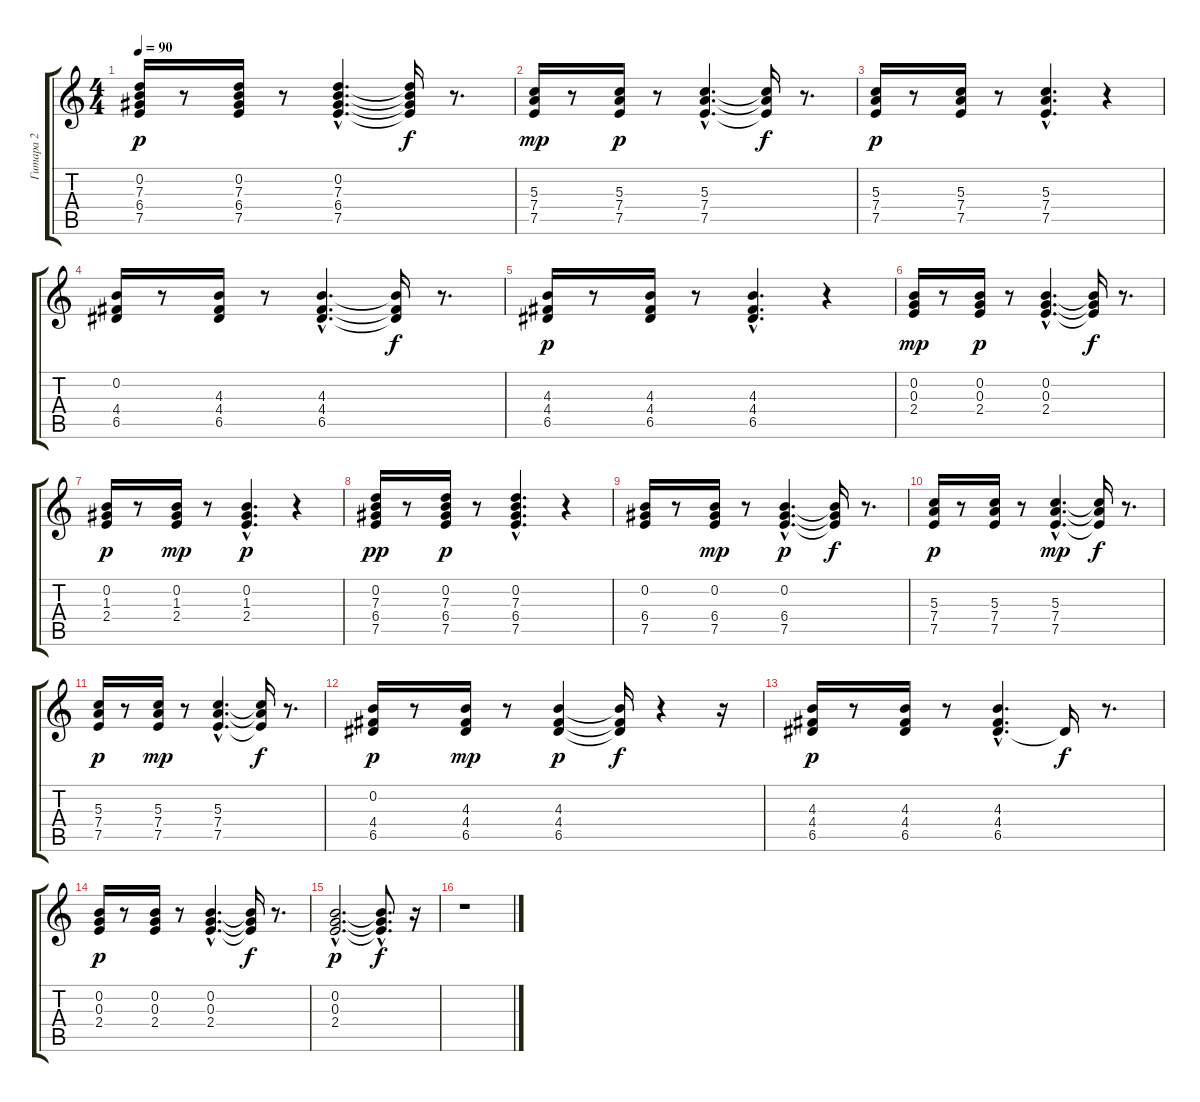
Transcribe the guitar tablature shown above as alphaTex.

\track ("Гитара 2" "Гитара 2") {instrument acousticguitarsteel}
\staff {score tabs}
\tuning (E4 B3 G3 D3 A2 E2) {hide}
\ts (4 4)
\tempo 90
\clef g2
\ks c
(0.2 7.3 6.4 7.5).16{dy p} r.8 (0.2 7.3 6.4 7.5).16 r.8 (0.2{hac} 7.3{hac} 6.4{hac} 7.5{hac}).4{d} (0.2{t} 7.3{t} 6.4{t} 7.5{t}).16{dy f} r.8{d} |
(5.3 7.4 7.5).16{dy mp} r.8 (5.3 7.4 7.5).16{dy p} r.8 (5.3{hac} 7.4{hac} 7.5{hac}).4{d} (5.3{t} 7.4{t} 7.5{t}).16{dy f} r.8{d} |
(5.3 7.4 7.5).16{dy p} r.8 (5.3 7.4 7.5).16 r.8 (5.3{hac} 7.4{hac} 7.5{hac}).4{d} r.4 |
(0.2 4.4 6.5).16 r.8 (4.3 4.4 6.5).16 r.8 (4.3{hac} 4.4{hac} 6.5{hac}).4{d} (4.3{t} 4.4{t} 6.5{t}).16{dy f} r.8{d} |
(4.3 4.4 6.5).16{dy p} r.8 (4.3 4.4 6.5).16 r.8 (4.3{hac} 4.4{hac} 6.5{hac}).4{d} r.4 |
(0.2 0.3 2.4).16{dy mp} r.8 (0.2 0.3 2.4).16{dy p} r.8 (0.2{hac} 0.3{hac} 2.4{hac}).4{d} (0.2{t} 0.3{t} 2.4{t}).16{dy f} r.8{d} |
(0.2 1.3 2.4).16{dy p} r.8 (0.2 1.3 2.4).16{dy mp} r.8 (0.2{hac} 1.3{hac} 2.4{hac}).4{d dy p} r.4 |
(0.2 7.3 6.4 7.5).16{dy pp} r.8 (0.2 7.3 6.4 7.5).16{dy p} r.8 (0.2{hac} 7.3{hac} 6.4{hac} 7.5{hac}).4{d} r.4 |
(0.2 6.4 7.5).16 r.8 (0.2 6.4 7.5).16{dy mp} r.8 (0.2{hac} 6.4{hac} 7.5{hac}).4{d dy p} (0.2{t} 6.4{t} 7.5{t}).16{dy f} r.8{d} |
(5.3 7.4 7.5).16{dy p} r.8 (5.3 7.4 7.5).16 r.8 (5.3{hac} 7.4{hac} 7.5{hac}).4{d dy mp} (5.3{t} 7.4{t} 7.5{t}).16{dy f} r.8{d} |
(5.3 7.4 7.5).16{dy p} r.8 (5.3 7.4 7.5).16{dy mp} r.8 (5.3{hac} 7.4{hac} 7.5{hac}).4{d} (5.3{t} 7.4{t} 7.5{t}).16{dy f} r.8{d} |
(0.2 4.4 6.5).16{dy p} r.8 (4.3 4.4 6.5).16{dy mp} r.8 (4.3 4.4 6.5).4{dy p} (4.3{t} 4.4{t} 6.5{t}).16{dy f} r.4 r.16 |
(4.3 4.4 6.5).16{dy p} r.8 (4.3 4.4 6.5).16 r.8 (4.3{hac} 4.4{hac} 6.5{hac}).4{d} 6.5{t}.16{dy f} r.8{d} |
(0.2 0.3 2.4).16{dy p} r.8 (0.2 0.3 2.4).16 r.8 (0.2{hac} 0.3{hac} 2.4{hac}).4{d} (0.2{t} 0.3{t} 2.4{t}).16{dy f} r.8{d} |
(0.2{hac} 0.3{hac} 2.4{hac}).2{d dy p} (0.2{hac t} 0.3{hac t} 2.4{hac t}).8{d dy f} r.16 |
r.1
